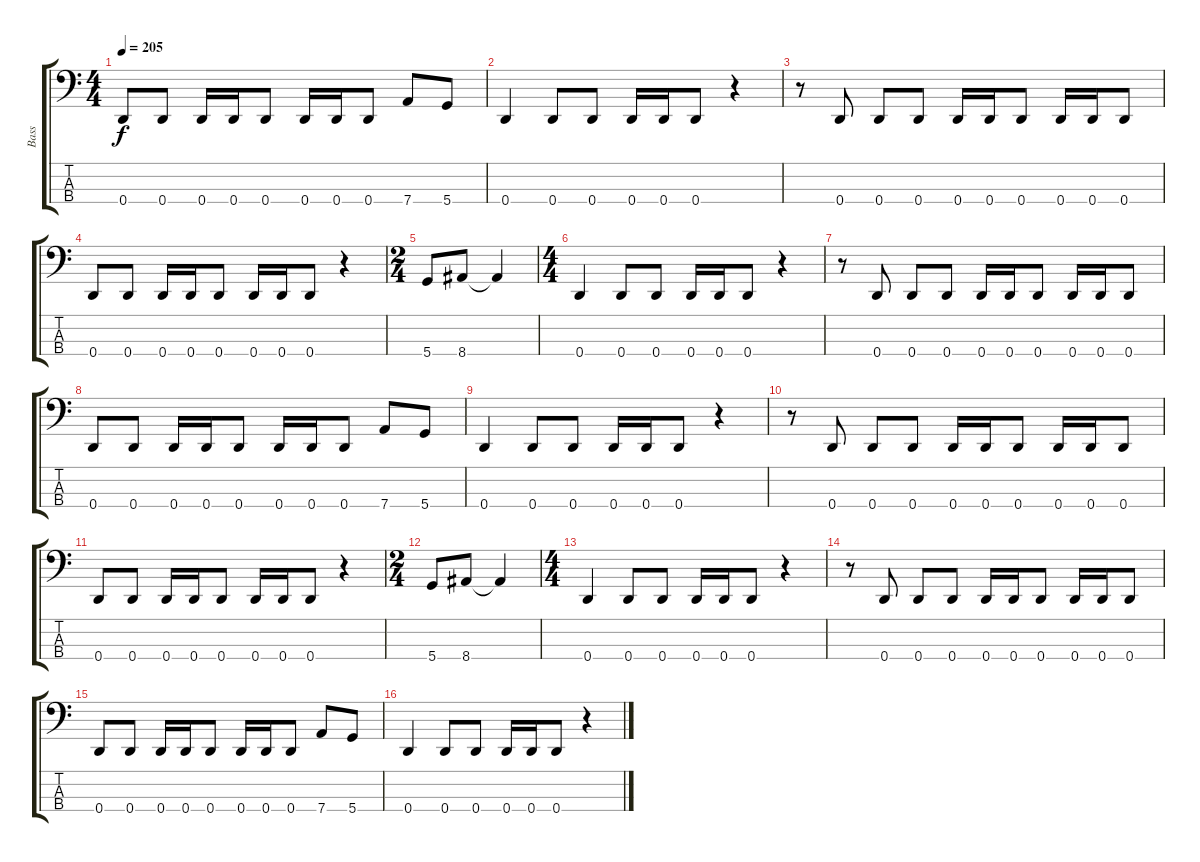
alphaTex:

\track ("Bass" "Bass") {instrument electricbasspick}
\staff {score tabs}
\tuning (F2 C2 G1 D1) {hide}
\ts (4 4)
\tempo 205
\clef f4
\ks c
0.4.8{dy f} 0.4.8 0.4.16 0.4.16 0.4.8 0.4.16 0.4.16 0.4.8 7.4.8 5.4.8 |
0.4.4 0.4.8 0.4.8 0.4.16 0.4.16 0.4.8 r.4 |
r.8 0.4.8 0.4.8 0.4.8 0.4.16 0.4.16 0.4.8 0.4.16 0.4.16 0.4.8 |
0.4.8 0.4.8 0.4.16 0.4.16 0.4.8 0.4.16 0.4.16 0.4.8 r.4 |
\ts (2 4)
5.4.8 8.4.8 8.4{t}.4 |
\ts (4 4)
0.4.4 0.4.8 0.4.8 0.4.16 0.4.16 0.4.8 r.4 |
r.8 0.4.8 0.4.8 0.4.8 0.4.16 0.4.16 0.4.8 0.4.16 0.4.16 0.4.8 |
0.4.8 0.4.8 0.4.16 0.4.16 0.4.8 0.4.16 0.4.16 0.4.8 7.4.8 5.4.8 |
0.4.4 0.4.8 0.4.8 0.4.16 0.4.16 0.4.8 r.4 |
r.8 0.4.8 0.4.8 0.4.8 0.4.16 0.4.16 0.4.8 0.4.16 0.4.16 0.4.8 |
0.4.8 0.4.8 0.4.16 0.4.16 0.4.8 0.4.16 0.4.16 0.4.8 r.4 |
\ts (2 4)
5.4.8 8.4.8 8.4{t}.4 |
\ts (4 4)
0.4.4 0.4.8 0.4.8 0.4.16 0.4.16 0.4.8 r.4 |
r.8 0.4.8 0.4.8 0.4.8 0.4.16 0.4.16 0.4.8 0.4.16 0.4.16 0.4.8 |
0.4.8 0.4.8 0.4.16 0.4.16 0.4.8 0.4.16 0.4.16 0.4.8 7.4.8 5.4.8 |
0.4.4 0.4.8 0.4.8 0.4.16 0.4.16 0.4.8 r.4
